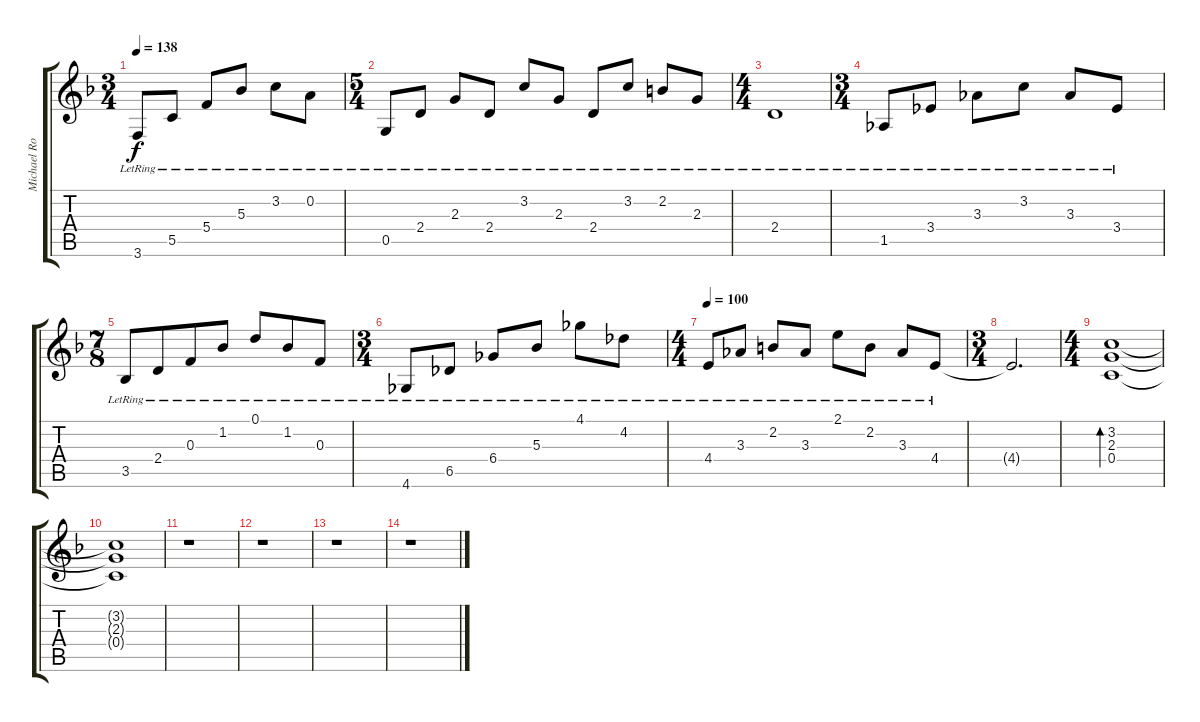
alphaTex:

\track ("Michael Romeo (clean guitar)" "Michael Ro") {instrument acousticguitarsteel}
\staff {score tabs}
\tuning (D4 A3 F3 C3 G2 D2) {hide}
\ts (3 4)
\tempo 138
\clef g2
\ks dminor
3.6{lr}.8{dy f} 5.5{lr}.8 5.4{lr}.8 5.3{lr}.8 3.2{lr}.8 0.2{lr}.8 |
\ts (5 4)
0.5{lr}.8 2.4{lr}.8 2.3{lr}.8 2.4{lr}.8 3.2{lr}.8 2.3{lr}.8 2.4{lr}.8 3.2{lr}.8 2.2{lr}.8 2.3{lr}.8 |
\ts (4 4)
2.4{lr}.1 |
\ts (3 4)
1.5{lr}.8 3.4{lr}.8 3.3{lr}.8 3.2{lr}.8 3.3{lr}.8 3.4{lr}.8 |
\ts (7 8)
3.5{lr}.8 2.4{lr}.8 0.3{lr}.8 1.2{lr}.8 0.1{lr}.8 1.2{lr}.8 0.3{lr}.8 |
\ts (3 4)
4.6{lr}.8 6.5{lr}.8 6.4{lr}.8 5.3{lr}.8 4.1{lr}.8 4.2{lr}.8 |
\ts (4 4)
\tempo 100
4.4{lr}.8 3.3{lr}.8 2.2{lr}.8 3.3{lr}.8 2.1{lr}.8 2.2{lr}.8 3.3{lr}.8 4.4{lr}.8 |
\ts (3 4)
4.4{t}.2{d} |
\ts (4 4)
(3.2 2.3 0.4).1{bd 240 volume 6} |
(3.2{t} 2.3{t} 0.4{t}).1 |
r.1 |
r.1 |
r.1 |
r.1
